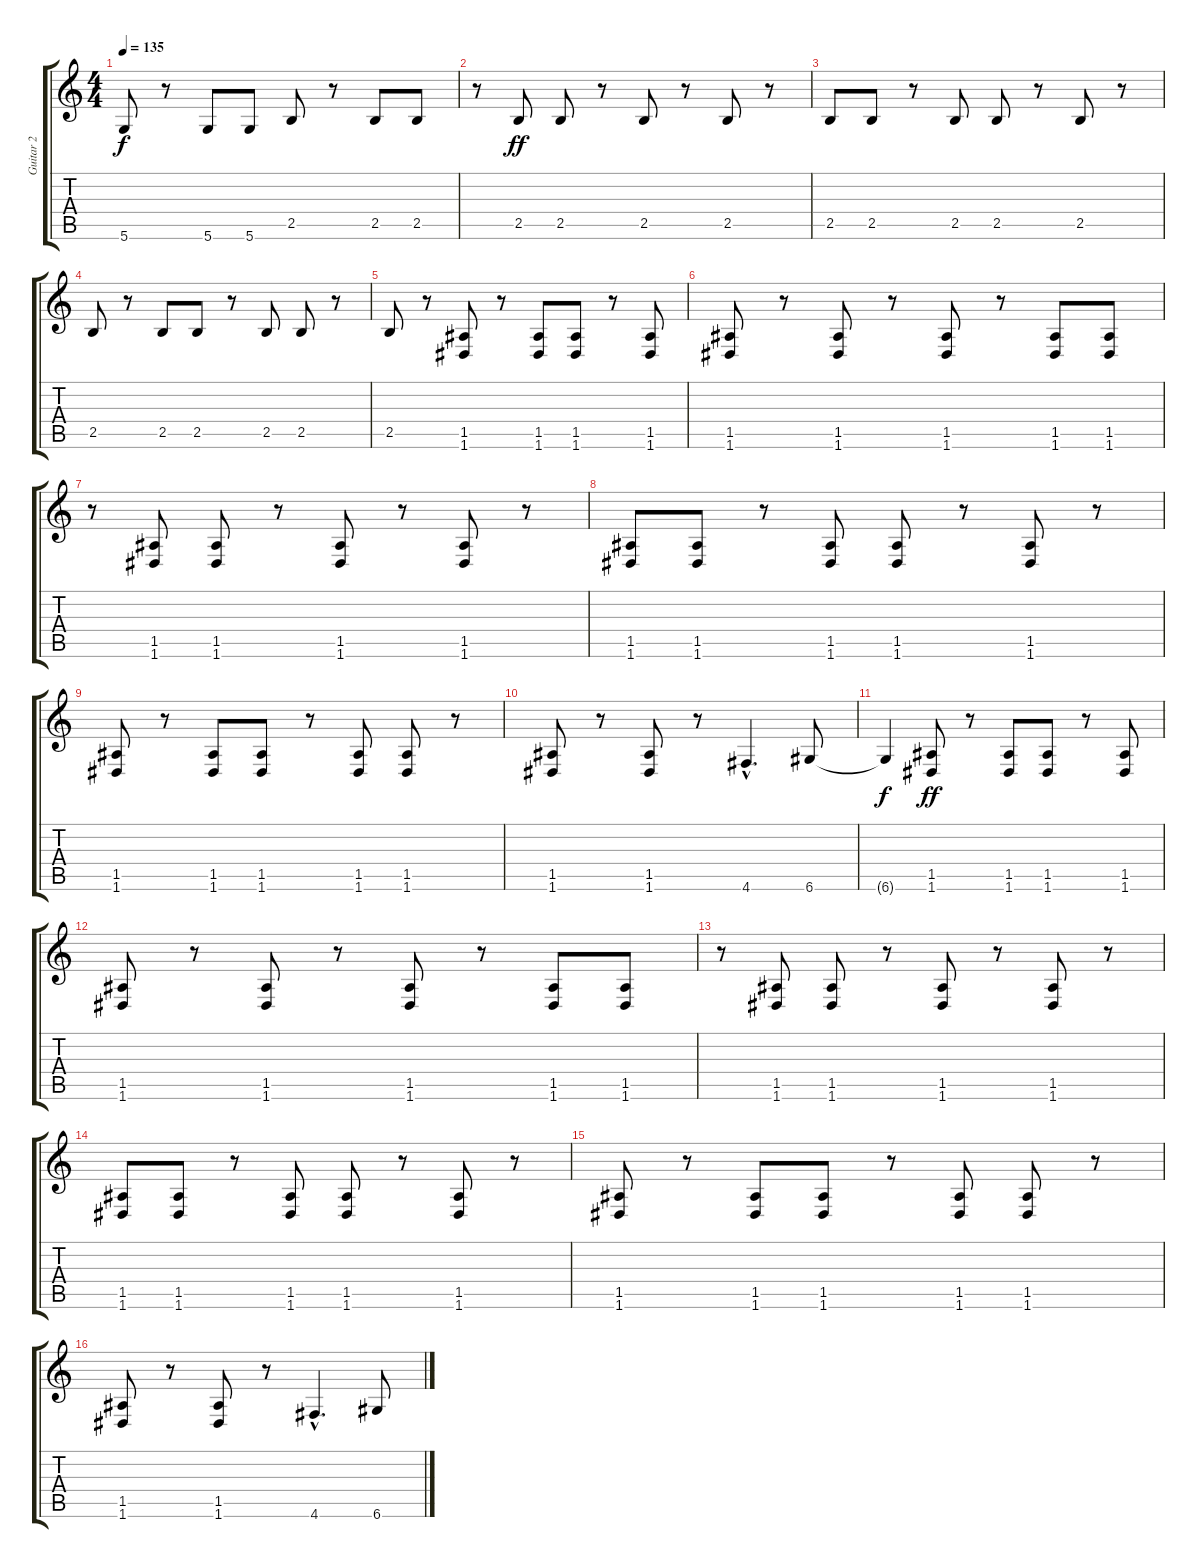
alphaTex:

\track ("Guitar 2" "Guitar 2") {instrument distortionguitar}
\staff {score tabs}
\tuning (E4 B3 G3 D3 A2 D2) {hide}
\ts (4 4)
\tempo 135
\clef g2
\ks c
5.6.8{dy f} r.8 5.6.8 5.6.8 2.5.8 r.8 2.5.8 2.5.8 |
r.8 2.5.8{dy ff} 2.5.8 r.8 2.5.8 r.8 2.5.8 r.8 |
2.5.8 2.5.8 r.8 2.5.8 2.5.8 r.8 2.5.8 r.8 |
2.5.8 r.8 2.5.8 2.5.8 r.8 2.5.8 2.5.8 r.8 |
2.5.8 r.8 (1.5 1.6).8 r.8 (1.5 1.6).8 (1.5 1.6).8 r.8 (1.5 1.6).8 |
(1.5 1.6).8 r.8 (1.5 1.6).8 r.8 (1.5 1.6).8 r.8 (1.5 1.6).8 (1.5 1.6).8 |
r.8 (1.5 1.6).8 (1.5 1.6).8 r.8 (1.5 1.6).8 r.8 (1.5 1.6).8 r.8 |
(1.5 1.6).8 (1.5 1.6).8 r.8 (1.5 1.6).8 (1.5 1.6).8 r.8 (1.5 1.6).8 r.8 |
(1.5 1.6).8 r.8 (1.5 1.6).8 (1.5 1.6).8 r.8 (1.5 1.6).8 (1.5 1.6).8 r.8 |
(1.5 1.6).8 r.8 (1.5 1.6).8 r.8 4.6{hac}.4{d} 6.6.8 |
6.6{t}.4{dy f} (1.5 1.6).8{dy ff} r.8 (1.5 1.6).8 (1.5 1.6).8 r.8 (1.5 1.6).8 |
(1.5 1.6).8 r.8 (1.5 1.6).8 r.8 (1.5 1.6).8 r.8 (1.5 1.6).8 (1.5 1.6).8 |
r.8 (1.5 1.6).8 (1.5 1.6).8 r.8 (1.5 1.6).8 r.8 (1.5 1.6).8 r.8 |
(1.5 1.6).8 (1.5 1.6).8 r.8 (1.5 1.6).8 (1.5 1.6).8 r.8 (1.5 1.6).8 r.8 |
(1.5 1.6).8 r.8 (1.5 1.6).8 (1.5 1.6).8 r.8 (1.5 1.6).8 (1.5 1.6).8 r.8 |
(1.5 1.6).8 r.8 (1.5 1.6).8 r.8 4.6{hac}.4{d} 6.6.8
